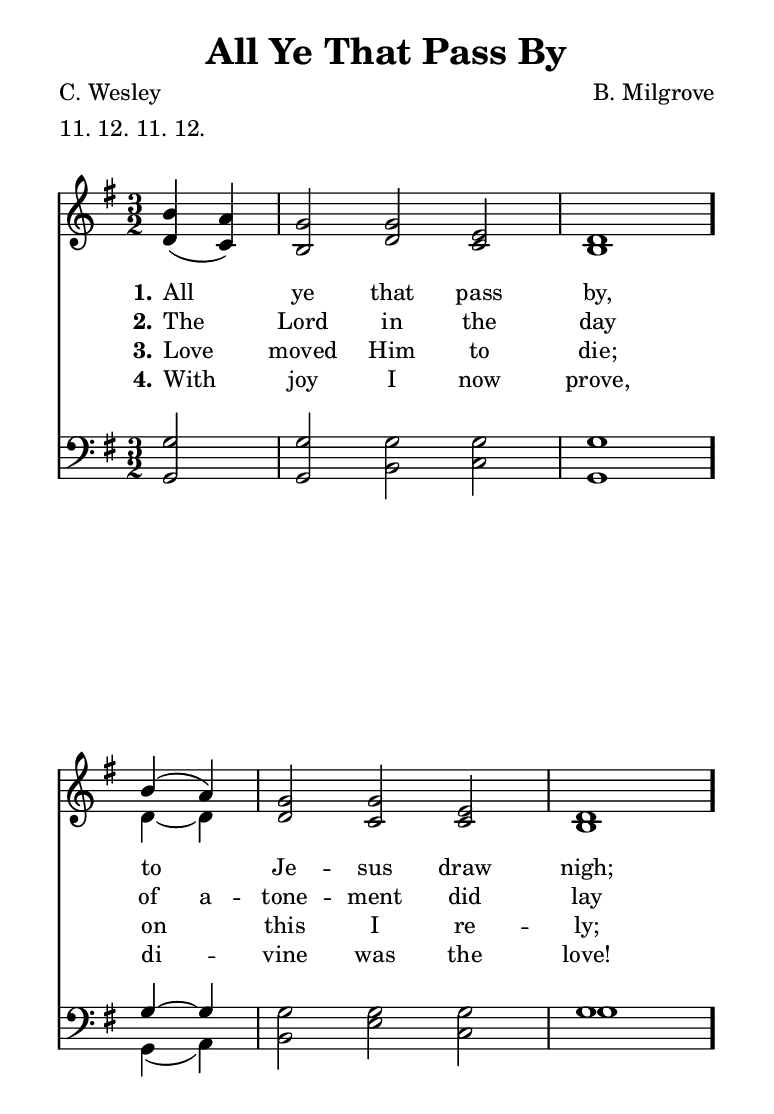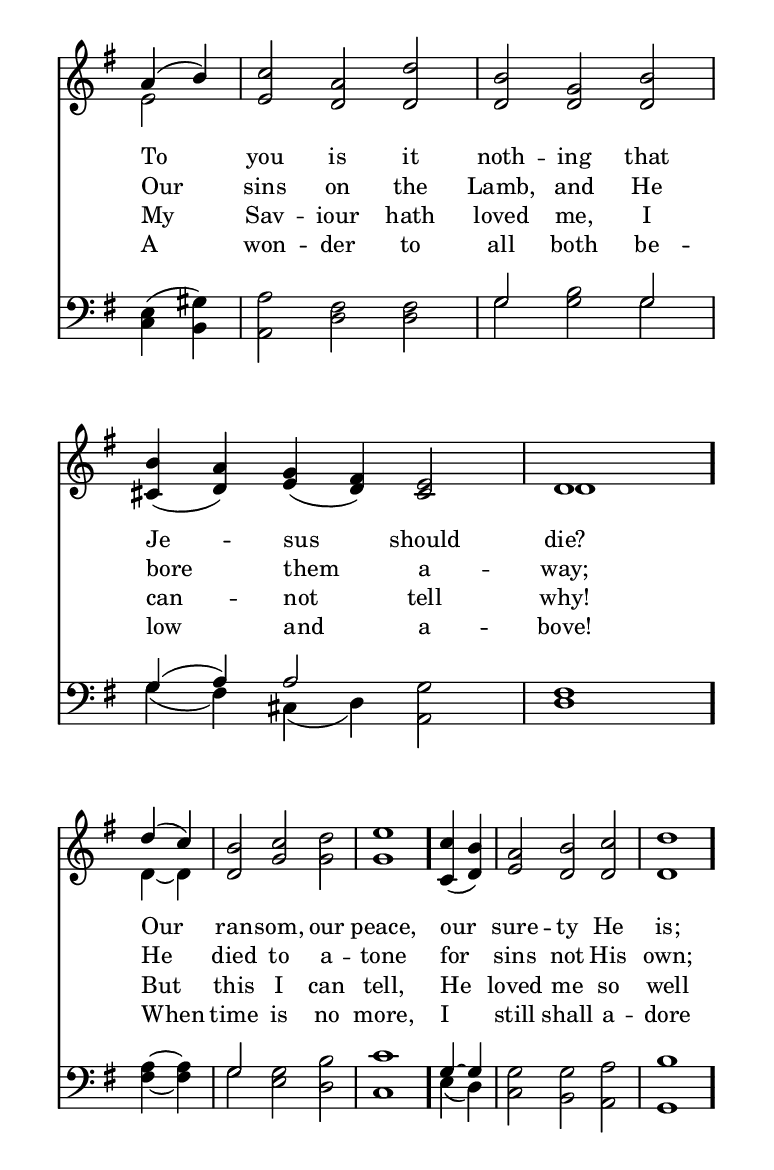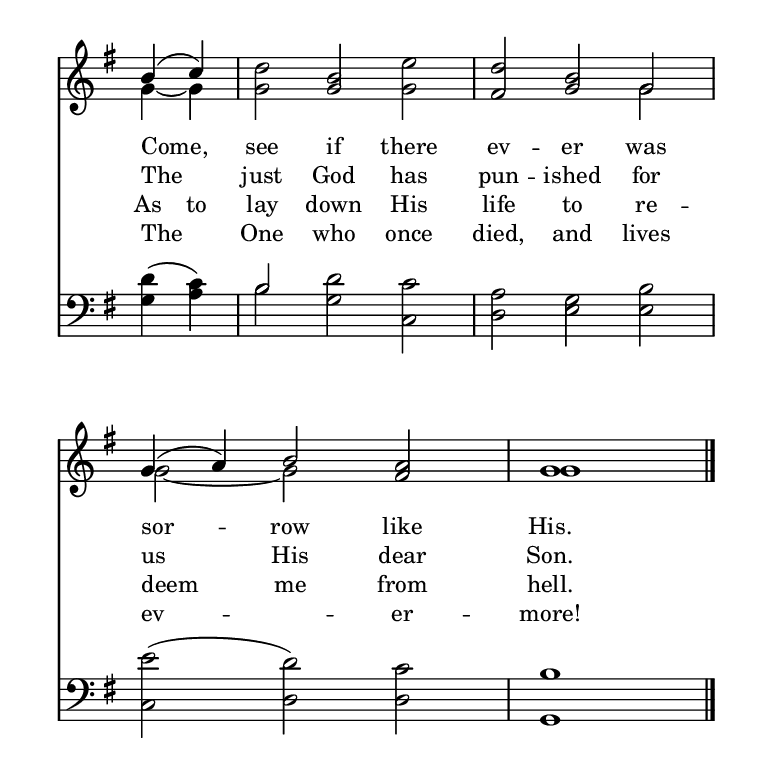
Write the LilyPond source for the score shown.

\include "common/global.ily"
\paper {
  \include "common/paper.ily"
  %ragged-bottom = ##t
  %ragged-last-bottom = ##t
  %systems-per-page = ##f
  %page-count = ##f
}

\header{
  %gospel
  hymnnumber = "60"
  title = "All Ye That Pass By"
  tunename = "Harwich"
  meter = "11. 12. 11. 12."
  poet = "C. Wesley"
  composer = "B. Milgrove"
  %copyright = ""
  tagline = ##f
}

% for fermata in MIDI
ta = { \tempo 4=140 }
tb = { \tempo 4=70  }

patternAA = { c4 c4 | c2 c2 c2 | c1 }
patternAB = { c2    | c2 c2 c2 | c1 \patternAA }

patternBA = { c4 c4 | c2 c2 c2 | c2 c2 c2 c4( c4) c4( c4) c2 | c1 }
patternBB = { c2    | c2 c2 c2 | c2 c2 c2 c4( c4) c4( c4) c2 | c1 }
patternBC = { c4 c4 | c2 c2 c2 | c2 c2 c2 c4( c4) c2      c2 | c1 }
patternBD = { c4 c4 | c2 c2 c2 | c2 c2 c2 c2      c2      c2 | c1 }

global = {
  \include "common/overrides.ily"
  \override Staff.TimeSignature.style = #'numbered
  \time 3/2
  \override Score.MetronomeMark.transparent = ##t % hide all fermata changes too
  \ta
  \key g \major
  \partial 2
  \autoBeamOff
}

notesSoprano = {
\global
\relative c'' {

  \changePitch \patternAA { b( a) | g g e | d | b'( a) | g g e | d }
  \changePitch \patternBA { a'( b) | c a d | b g b | b( a) g( fis) e | d }
  \changePitch \patternAA { d'( c) | b c d | e | c( b) | a b c | d }
  \changePitch \patternBC { b( c) | d b e | d b g | g( a) b a | g }

  \bar "|."

}
}

notesAlto = {
\global
\relative e' {

  \changePitch \patternAA { d( c) | b d c | b | d ~ d | d c c | b }
  \changePitch \patternBB { e | e d d | d d d | cis( d) e( d) cis | d }
  \changePitch \patternAA { d ~ d | d | g g | g | c,( d) | e d d | d }
  \changePitch \patternBD { g ~ g | g g g | fis g g | g ~ g fis | g }

}
}

notesTenor = {
\global
\relative a {

  \changePitch \patternAB { g | g g g | g | g ~ g | g g g | g }
  \changePitch \patternBC { e( gis) | a fis fis | g b g | g( a) a g | fis }
  \changePitch \patternAA { a ~ a | g g b | c | g ~ g | g g a | b }
  \changePitch \patternBD { d( c) | b d c | a g b | e( d) c | b }

}
}

notesBass = {
\global
\relative f, {

  \changePitch \patternAB { g | g b c | g | g( a) | b e c | g' }
  \changePitch \patternBA { c,( b) | a d d | g g g | g( fis) cis( d) a | d }
  \changePitch \patternAA { fis ~ fis | g e d | c | e( d) c b a | g }
  \changePitch \patternBD { g'( a) | b g c, | d e e | c( d) d | g, }

}
}

wordsA = \lyricmode {
\set stanza = "1."

All ye that pass by, \bar "." to Je -- sus draw nigh; \bar "." \break
To you is it noth -- ing that Je -- sus should die? \bar "." \break
Our ran -- som, our peace, \bar "." our sure -- ty He is; \bar "." \break
Come, see if there ev -- er was sor -- row like His. \bar "." \break

}

wordsB = \lyricmode {
\set stanza = "2."

The Lord in the day { \mon } of a -- { \moff } tone -- ment did lay
Our sins on the Lamb, and He bore them a -- way;
He died to a -- tone for sins not His own;
The just God has pun -- ished for us His dear Son.

}

wordsC = \lyricmode {
\set stanza = "3."

Love moved Him to die; on this I re -- ly;
My Sav -- iour hath loved me, I can -- not tell why!
But this I can tell, He loved me so well
{ \mon } As to { \moff } lay down His life to re -- deem me from hell.

}

wordsD = \lyricmode {
\set stanza = "4."

With joy I now prove, di -- vine was the love!
A won -- der to all both be -- low and a -- bove!
When time is no more, I still shall a -- dore
The One who once died, and lives ev -- _ er -- more!

}

\score {
  \context ChoirStaff <<
    \context Staff = upper <<
      \set Staff.autoBeaming = ##f
      \set ChoirStaff.systemStartDelimiter = #'SystemStartBar
      \set ChoirStaff.printPartCombineTexts = ##f
      \partcombine #'(2 . 9) \notesSoprano \notesAlto
      \context NullVoice = sopranos { \voiceOne << \notesSoprano >> }
      \context NullVoice = altos { \voiceTwo << \notesAlto >> }
      \context Lyrics = one   \lyricsto sopranos \wordsA
      \context Lyrics = two   \lyricsto sopranos \wordsB
      \context Lyrics = three \lyricsto sopranos \wordsC
      \context Lyrics = four  \lyricsto sopranos \wordsD
    >>
    \context Staff = men <<
      \set Staff.autoBeaming = ##f
      \clef bass
      \set ChoirStaff.printPartCombineTexts = ##f
      \partcombine #'(2 . 9) \notesTenor \notesBass
      \context NullVoice = tenors { \voiceOne << \notesTenor >> }
      \context NullVoice = basses { \voiceTwo << \notesBass >> }
    >>
  >>
  \layout {
    \include "common/layout.ily"
  }
  \midi{
    \include "common/midi.ily"
  }
}

\version "2.19.49"  % necessary for upgrading to future LilyPond versions.

% vi:set et ts=2 sw=2 ai nocindent syntax=lilypond:
